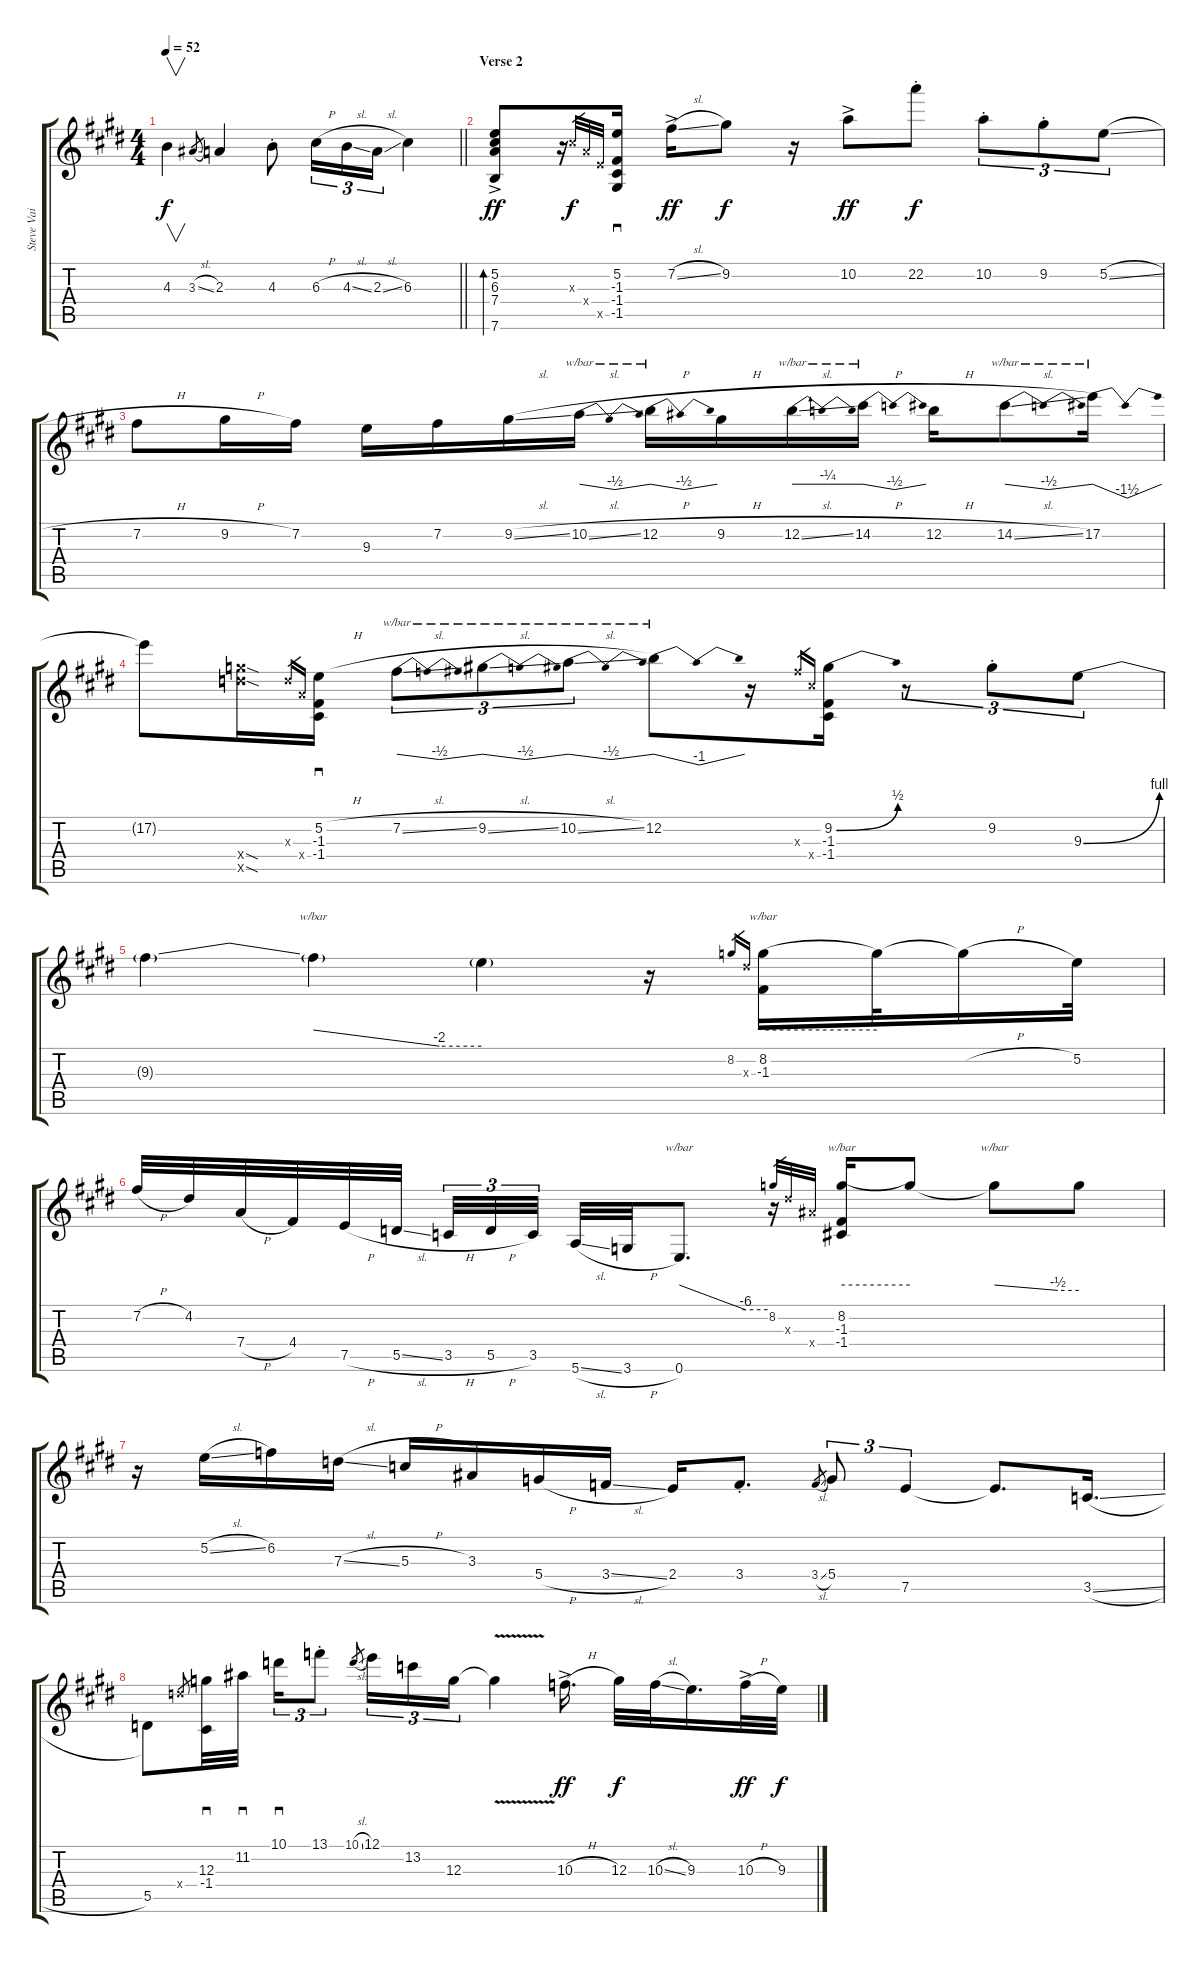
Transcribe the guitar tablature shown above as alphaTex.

\track ("Steve Vai - Clean" "Steve Vai ") {instrument electricguitarjazz}
\staff {score tabs}
\tuning (E4 B3 G3 D3 A2 E2) {hide}
\ts (4 4)
\tempo 52
\clef g2
\barLineRight lightlight
\ks c#minor
4.3{t}.4{v dy f} 3.3{sl}.8{gr} 2.3.4 4.3{st}.8 6.3{h}.16{tu (3 2)} 4.3{sl}.16{tu (3 2)} 2.3{sl}.16{tu (3 2)} 6.3.4 |
\section ("" "Verse 2")
(5.2{ac} 6.3{ac} 7.4{ac} 7.6{ac}).8{bd 30 dy ff} r.16 6.3{x}.32{gr dy f} 7.4{x}.32{gr} 7.5{x}.32{gr} (5.2 -1.3 -1.4 -1.5).16{sd} 7.2{sl ac}.16{dy ff} 9.2.8{dy f} r.16 10.2{ac}.8{dy ff} 22.2{st}.8{dy f} 10.2{st}.8{tu (3 2)} 9.2{st}.8{tu (3 2)} 5.2{sl}.8{tu (3 2)} |
\ks e
7.2{h}.8 9.2{h}.16 7.2.16 9.3.16 7.2.16 9.2{sl}.16 10.2{sl}.16{tbe (dip default 0 0 30 -2 60 0)} 12.2{h}.16{tbe (dip default 0 0 30 -2 60 0)} 9.2{h}.16 12.2{sl}.16{tbe (dip default 0 0 30 -1 60 0)} 14.2{h}.16{tbe (dip default 0 0 30 -2 60 0)} 12.2{h}.16 14.2{sl}.8{tbe (dip default 0 0 30 -2 60 0)} 17.2.16{tbe (dip default 0 0 30 -6 60 0)} |
\ks c#minor
17.2{t}.8 (17.4{sod x} 17.5{sod x}).16 7.3{x}.16{gr} 7.4{x}.16{gr} (5.2{h} -1.3 -1.4).16{sd} 7.2{sl}.8{tu (3 2) tbe (dip default 0 0 30 -2 60 0)} 9.2{sl}.8{tu (3 2) tbe (dip default 0 0 30 -2 60 0)} 10.2{sl}.8{tu (3 2) tbe (dip default 0 0 30 -2 60 0)} 12.2.8{tbe (dip default 0 0 30 -4 60 0)} r.16 11.3{x}.16{gr} 11.4{x}.16{gr} (9.2{be (bend 0 0 60 2)} -1.3 -1.4).16 r.8{tu (3 2)} 9.2{st}.8{tu (3 2)} 9.3{be (bend 0 0 60 4)}.8{tu (3 2)} |
9.3{t}.4 9.3{t}.4{tbe (custom default 0 0 45 -8 60 -8)} 9.3{t}.4 r.16 8.2.16{gr} 8.3{x}.16{gr} (8.2 -1.3).16{tbe (hold default 0 0 60 0)} 8.2{t}.32 8.2{h t}.16 5.2.32 |
\ks e
7.2{h}.32 4.2.32 7.4{h}.32 4.4.32 7.5{h}.32 5.5{sl}.32{beam splitsecondary} 3.5{h}.32{tu (3 2)} 5.5{h}.32{tu (3 2)} 3.5.32{tu (3 2)} 5.6{sl}.32 3.6{h}.32 0.6.8{d tbe (custom default 0 0 45 -24 60 -24)} r.16 8.2.32{gr} 8.3{x}.32{gr} 8.4{x}.32{gr} (8.2 -1.3 -1.4).16{tbe (hold default 0 0 60 0)} 8.2{t}.8 8.2{t}.8{tbe (custom default 0 0 45 -2 60 -2)} 8.2{t}.8 |
\ks c#minor
r.16 5.2{sl}.16 6.2.16 7.3{sl}.16 5.3{h}.16 3.3.16 5.4{h}.16 3.4{sl}.16 2.4.16 3.4{st}.8{d} 3.4{sl}.8{gr} 5.4.8{tu (3 2)} 7.5.4{tu (3 2)} 7.5{t}.8{d} 3.5{sl}.16{d} |
\ks e
5.5.8 12.4{x}.8{gr} (12.3 -1.4).32{sd} 11.2.32{sd beam splitsecondary} 10.1.16{sd tu (3 2)} 13.1{st}.8{tu (3 2)} 10.1{sl}.8{gr} 12.1.16{tu (3 2)} 13.2.16{tu (3 2)} 12.3.16{tu (3 2)} 12.3{v t}.4 10.3{h ac}.16{d dy ff} 12.3.32{dy f} 10.3{sl}.32 9.3.16{d} 10.3{h ac}.32{dy ff} 9.3{sl}.32{dy f}
